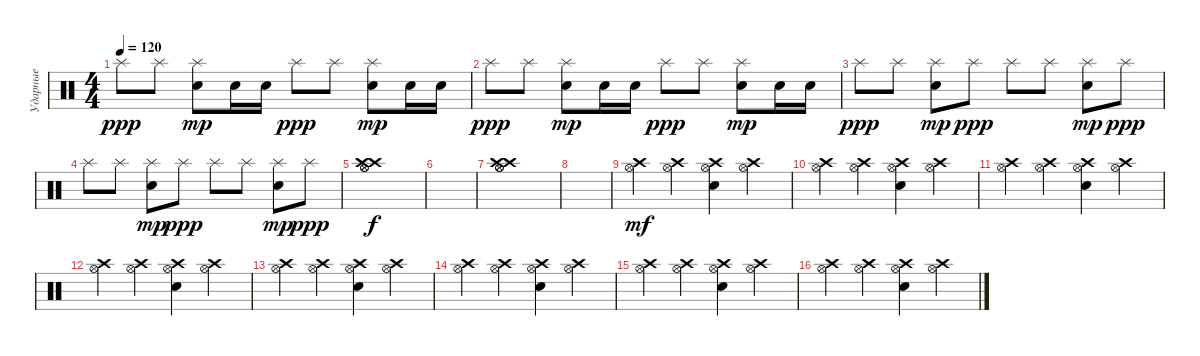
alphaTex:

\track ("Ударные" "Ударные") {instrument percussion}
\staff {score}
\articulation defaults
\ts (4 4)
\tempo 120
\clef neutral
\ks c "Splash (hit)".8{dy ppp} "Splash (hit)".8
("Splash (hit)" "Snare (hit) 2").8{dy mp} "Snare (hit) 2".16 "Snare (hit) 2".16 "Splash (hit)".8{dy ppp} "Splash (hit)".8 ("Splash (hit)" "Snare (hit) 2").8{dy mp} "Snare (hit) 2".16 "Snare (hit) 2".16 |
"Splash (hit)".8{dy ppp} "Splash (hit)".8 ("Splash (hit)" "Snare (hit) 2").8{dy mp} "Snare (hit) 2".16 "Snare (hit) 2".16 "Splash (hit)".8{dy ppp} "Splash (hit)".8 ("Splash (hit)" "Snare (hit) 2").8{dy mp} "Snare (hit) 2".16 "Snare (hit) 2".16 |
"Splash (hit)".8{dy ppp} "Splash (hit)".8 ("Splash (hit)" "Snare (hit) 2").8{dy mp} "Splash (hit)".8{dy ppp} "Splash (hit)".8 "Splash (hit)".8 ("Splash (hit)" "Snare (hit) 2").8{dy mp} "Splash (hit)".8{dy ppp} |
"Splash (hit)".8 "Splash (hit)".8 ("Splash (hit)" "Snare (hit) 2").8{dy mp} "Splash (hit)".8{dy ppp} "Splash (hit)".8 "Splash (hit)".8 ("Splash (hit)" "Snare (hit) 2").8{dy mp} "Splash (hit)".8{dy ppp} |
("Hi-Hat (open)" "Hi-Hat (open)" "Crash high (hit)" "Crash high (hit)").1{dy f} |
|
("Hi-Hat (open)" "Hi-Hat (open)" "Crash high (hit)" "Crash high (hit)").1 |
|
("Crash high (hit)" "Hi-Hat (open)").4{dy mf} ("Crash high (hit)" "Hi-Hat (open)").4 ("Crash high (hit)" "Hi-Hat (open)" "Electric Snare (hit)").4 ("Crash high (hit)" "Hi-Hat (open)").4 |
("Crash high (hit)" "Hi-Hat (open)").4 ("Crash high (hit)" "Hi-Hat (open)").4 ("Crash high (hit)" "Hi-Hat (open)" "Electric Snare (hit)").4 ("Crash high (hit)" "Hi-Hat (open)").4 |
("Crash high (hit)" "Hi-Hat (open)").4 ("Crash high (hit)" "Hi-Hat (open)").4 ("Crash high (hit)" "Hi-Hat (open)" "Electric Snare (hit)").4 ("Crash high (hit)" "Hi-Hat (open)").4 |
("Crash high (hit)" "Hi-Hat (open)").4 ("Crash high (hit)" "Hi-Hat (open)").4 ("Crash high (hit)" "Hi-Hat (open)" "Electric Snare (hit)").4 ("Crash high (hit)" "Hi-Hat (open)").4 |
("Crash high (hit)" "Hi-Hat (open)").4 ("Crash high (hit)" "Hi-Hat (open)").4 ("Crash high (hit)" "Hi-Hat (open)" "Electric Snare (hit)").4 ("Crash high (hit)" "Hi-Hat (open)").4 |
("Crash high (hit)" "Hi-Hat (open)").4 ("Crash high (hit)" "Hi-Hat (open)").4 ("Crash high (hit)" "Hi-Hat (open)" "Electric Snare (hit)").4 ("Crash high (hit)" "Hi-Hat (open)").4 |
("Crash high (hit)" "Hi-Hat (open)").4 ("Crash high (hit)" "Hi-Hat (open)").4 ("Crash high (hit)" "Hi-Hat (open)" "Electric Snare (hit)").4 ("Crash high (hit)" "Hi-Hat (open)").4 |
("Crash high (hit)" "Hi-Hat (open)").4 ("Crash high (hit)" "Hi-Hat (open)").4 ("Crash high (hit)" "Hi-Hat (open)" "Electric Snare (hit)").4 ("Crash high (hit)" "Hi-Hat (open)").4
